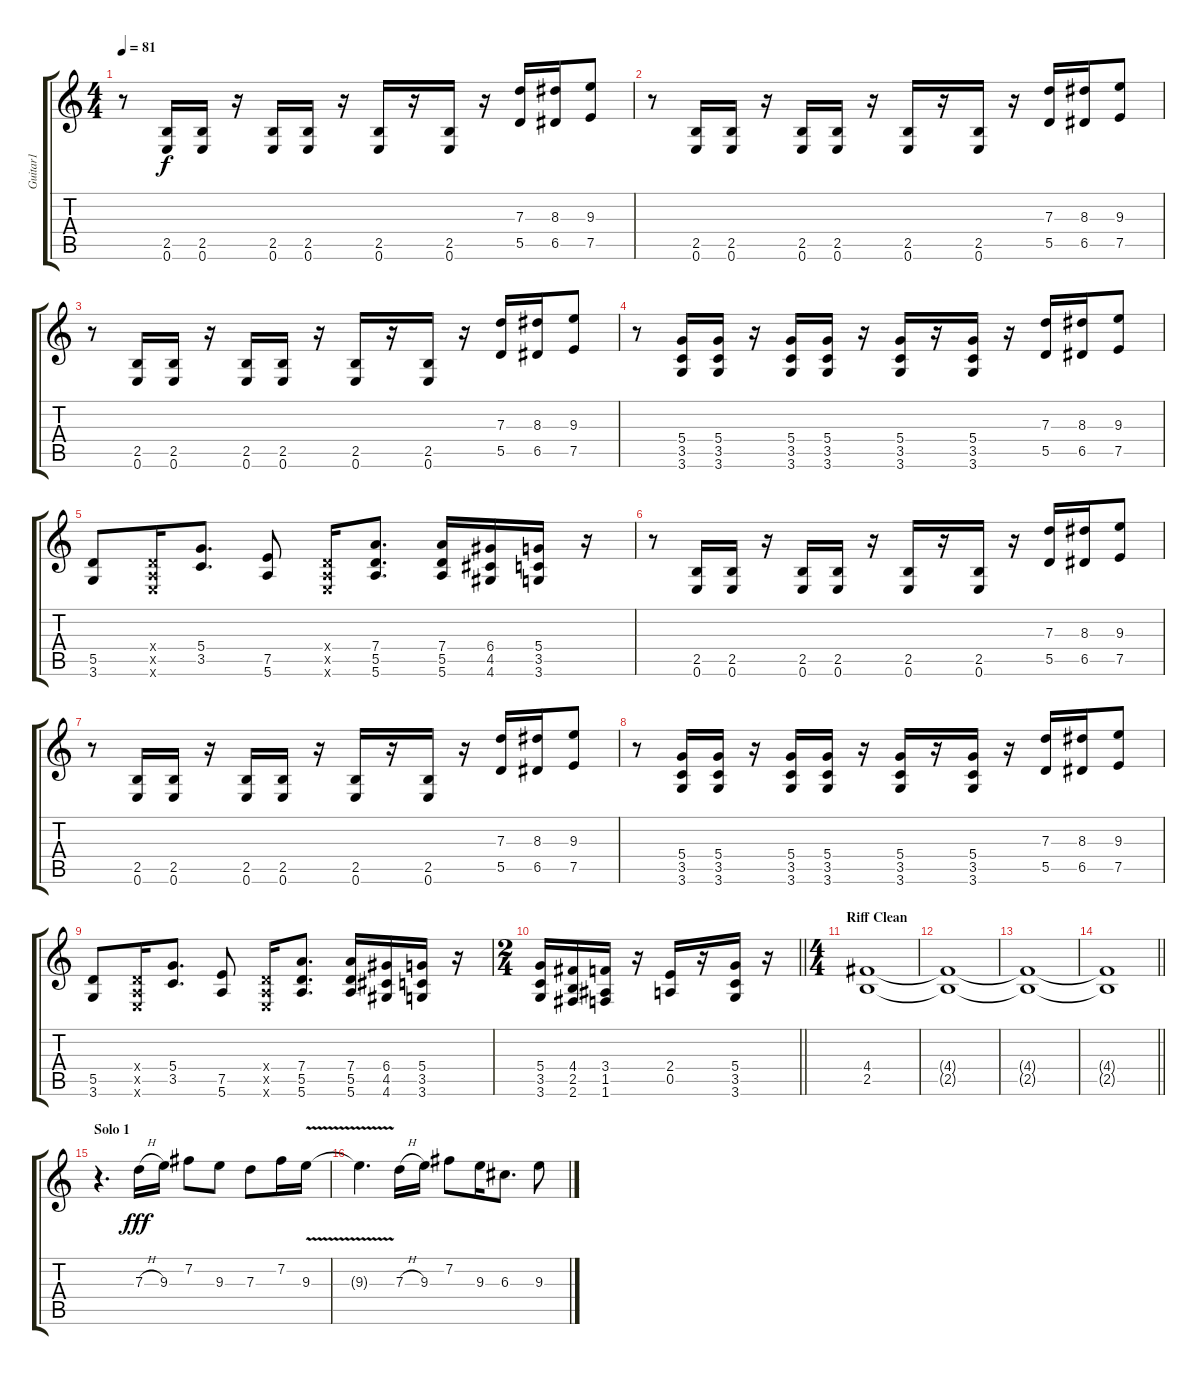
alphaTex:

\track ("Guitar1" "Guitar1") {instrument overdrivenguitar}
\staff {score tabs}
\tuning (E4 B3 G3 D3 A2 E2) {hide}
\ts (4 4)
\tempo 81
\clef g2
\ks c
r.8{dy f} (2.5 0.6).16 (2.5 0.6).16 r.16 (2.5 0.6).16 (2.5 0.6).16 r.16 (2.5 0.6).16 r.16 (2.5 0.6).16 r.16 (7.3 5.5).16 (8.3 6.5).16 (9.3 7.5).8 |
r.8 (2.5 0.6).16 (2.5 0.6).16 r.16 (2.5 0.6).16 (2.5 0.6).16 r.16 (2.5 0.6).16 r.16 (2.5 0.6).16 r.16 (7.3 5.5).16 (8.3 6.5).16 (9.3 7.5).8 |
r.8 (2.5 0.6).16 (2.5 0.6).16 r.16 (2.5 0.6).16 (2.5 0.6).16 r.16 (2.5 0.6).16 r.16 (2.5 0.6).16 r.16 (7.3 5.5).16 (8.3 6.5).16 (9.3 7.5).8 |
r.8 (5.4 3.5 3.6).16 (5.4 3.5 3.6).16 r.16 (5.4 3.5 3.6).16 (5.4 3.5 3.6).16 r.16 (5.4 3.5 3.6).16 r.16 (5.4 3.5 3.6).16 r.16 (7.3 5.5).16 (8.3 6.5).16 (9.3 7.5).8 |
(5.5 3.6).8 (0.4{x} 0.5{x} 0.6{x}).16 (5.4 3.5).8{d} (7.5 5.6).8 (0.4{x} 0.5{x} 0.6{x}).16 (7.4 5.5 5.6).8{d} (7.4 5.5 5.6).16 (6.4 4.5 4.6).16 (5.4 3.5 3.6).16 r.16 |
r.8 (2.5 0.6).16 (2.5 0.6).16 r.16 (2.5 0.6).16 (2.5 0.6).16 r.16 (2.5 0.6).16 r.16 (2.5 0.6).16 r.16 (7.3 5.5).16 (8.3 6.5).16 (9.3 7.5).8 |
r.8 (2.5 0.6).16 (2.5 0.6).16 r.16 (2.5 0.6).16 (2.5 0.6).16 r.16 (2.5 0.6).16 r.16 (2.5 0.6).16 r.16 (7.3 5.5).16 (8.3 6.5).16 (9.3 7.5).8 |
r.8 (5.4 3.5 3.6).16 (5.4 3.5 3.6).16 r.16 (5.4 3.5 3.6).16 (5.4 3.5 3.6).16 r.16 (5.4 3.5 3.6).16 r.16 (5.4 3.5 3.6).16 r.16 (7.3 5.5).16 (8.3 6.5).16 (9.3 7.5).8 |
(5.5 3.6).8 (0.4{x} 0.5{x} 0.6{x}).16 (5.4 3.5).8{d} (7.5 5.6).8 (0.4{x} 0.5{x} 0.6{x}).16 (7.4 5.5 5.6).8{d} (7.4 5.5 5.6).16 (6.4 4.5 4.6).16 (5.4 3.5 3.6).16 r.16 |
\ts (2 4)
\barLineRight lightlight
(5.4 3.5 3.6).16 (4.4 2.5 2.6).16 (3.4 1.5 1.6).16 r.16 (2.4 0.5).16 r.16 (5.4 3.5 3.6).16 r.16 |
\ts (4 4)
\section ("" "Riff Clean")
(4.4 2.5).1 |
(4.4{t} 2.5{t}).1 |
(4.4{t} 2.5{t}).1 |
\barLineRight lightlight
(4.4{t} 2.5{t}).1 |
\section ("" "Solo 1")
r.4{d} 7.3{h}.16{dy fff} 9.3.16 7.2.8 9.3.8 7.3.8 7.2.16 9.3{v}.16 |
9.3{t}.4{d} 7.3{h}.16 9.3.16 7.2.8 9.3.16 6.3.8{d} 9.3.8
